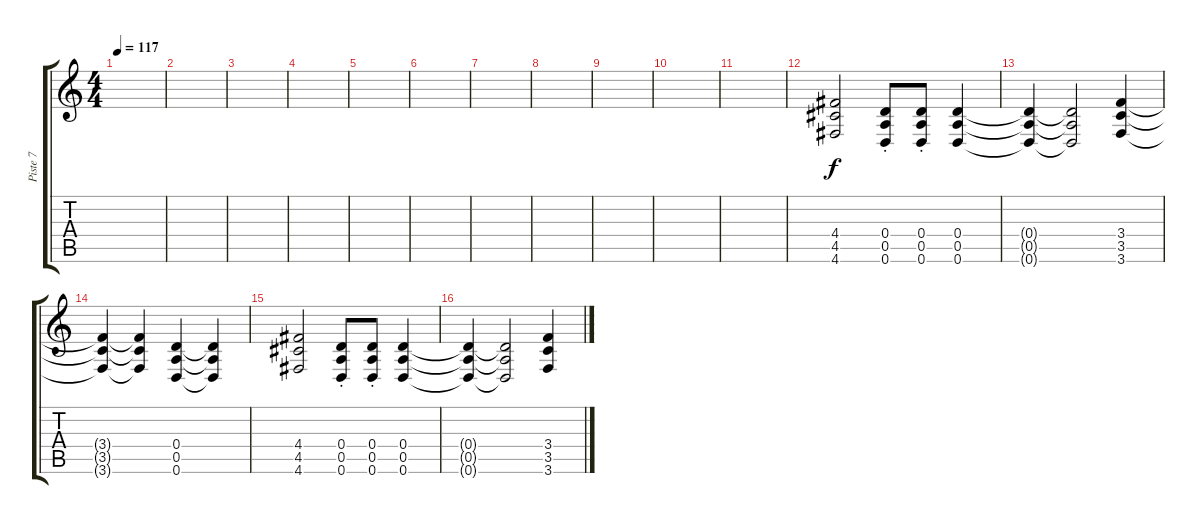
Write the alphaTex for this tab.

\track ("Piste 7" "Piste 7") {instrument distortionguitar}
\staff {score tabs}
\tuning (E4 B3 G3 D3 A2 D2) {hide}
\ts (4 4)
\tempo 117
\clef g2
\ks c
|
|
|
|
|
|
|
|
|
|
|
(4.4 4.5 4.6).2 (0.4{st} 0.5{st} 0.6{st}).8 (0.4{st} 0.5{st} 0.6{st}).8 (0.4 0.5 0.6).4 |
(0.4{t} 0.5{t} 0.6{t}).4 (0.4{t} 0.5{t} 0.6{t}).2 (3.4 3.5 3.6).4 |
(3.4{t} 3.5{t} 3.6{t}).4 (3.4{t} 3.5{t} 3.6{t}).4 (0.4 0.5 0.6).4 (0.4{t} 0.5{t} 0.6{t}).4 |
(4.4 4.5 4.6).2 (0.4{st} 0.5{st} 0.6{st}).8 (0.4{st} 0.5{st} 0.6{st}).8 (0.4 0.5 0.6).4 |
(0.4{t} 0.5{t} 0.6{t}).4 (0.4{t} 0.5{t} 0.6{t}).2 (3.4 3.5 3.6).4
